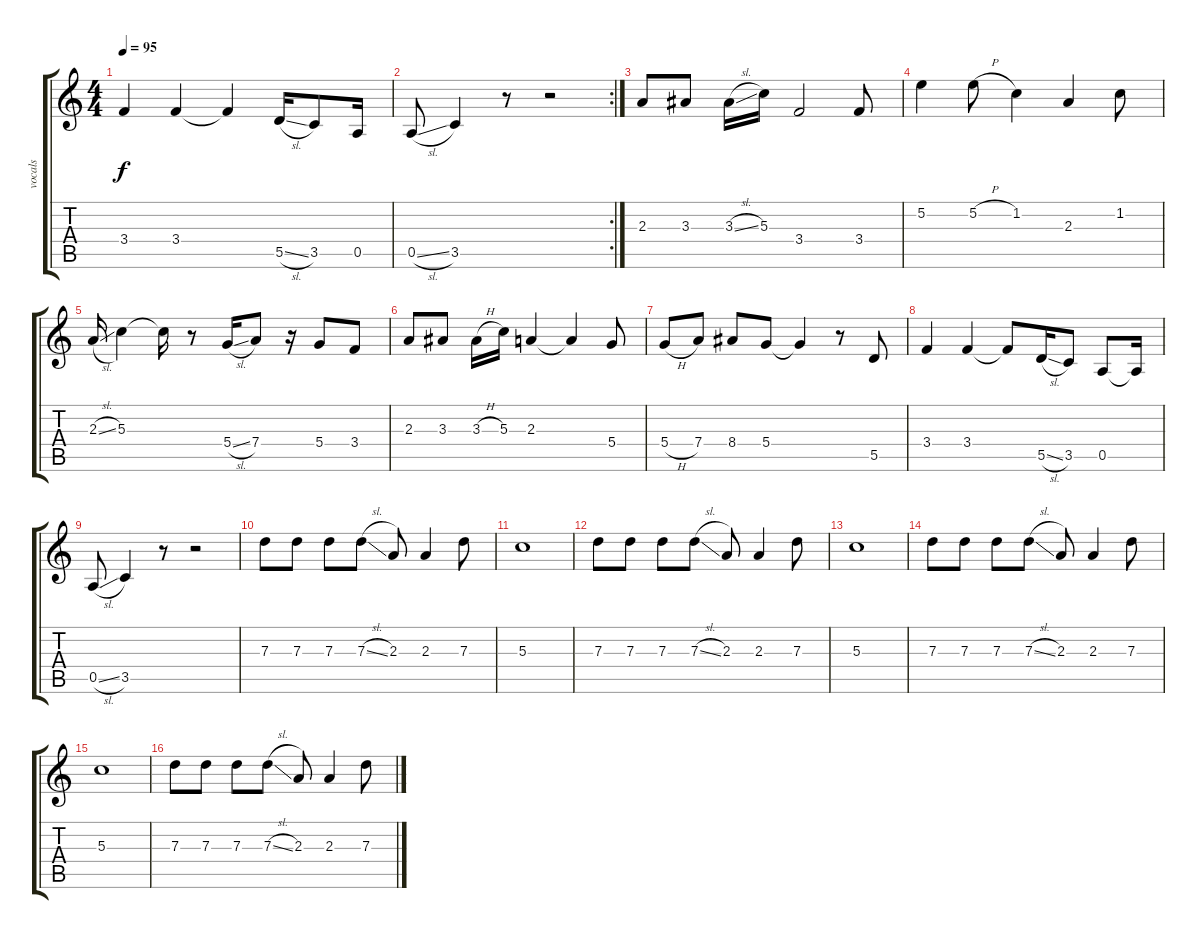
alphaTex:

\track ("vocals" "vocals") {instrument acousticguitarsteel}
\staff {score tabs}
\tuning (E4 B3 G3 D3 A2 E2) {hide}
\ts (4 4)
\tempo 95
\clef g2
\ks c
3.4.4{dy f} 3.4.4 3.4{t}.4 5.5{sl}.16 3.5.8 0.5.16 |
\rc 2
0.5{sl}.8 3.5.4 r.8 r.2 |
2.3.8 3.3.8 3.3{sl}.16 5.3.16 3.4.2 3.4.8 |
5.2.4 5.2{h}.8 1.2.4 2.3.4 1.2.8 |
2.3{sl}.16 5.3.4 5.3{t}.16 r.8 5.4{sl}.16 7.4.8 r.16 5.4.8 3.4.8 |
2.3.8 3.3.8 3.3{h}.16 5.3.16 2.3.4 2.3{t}.4 5.4.8 |
5.4{h}.8 7.4.8 8.4.8 5.4.8 5.4{t}.4 r.8 5.5.8 |
3.4.4 3.4.4 3.4{t}.8 5.5{sl}.16 3.5.8 0.5.8 0.5{t}.16 |
0.5{sl}.8 3.5.4 r.8 r.2 |
7.3.8 7.3.8 7.3.8 7.3{sl}.8 2.3.8 2.3.4 7.3.8 |
5.3.1 |
7.3.8 7.3.8 7.3.8 7.3{sl}.8 2.3.8 2.3.4 7.3.8 |
5.3.1 |
7.3.8 7.3.8 7.3.8 7.3{sl}.8 2.3.8 2.3.4 7.3.8 |
5.3.1 |
7.3.8 7.3.8 7.3.8 7.3{sl}.8 2.3.8 2.3.4 7.3.8
